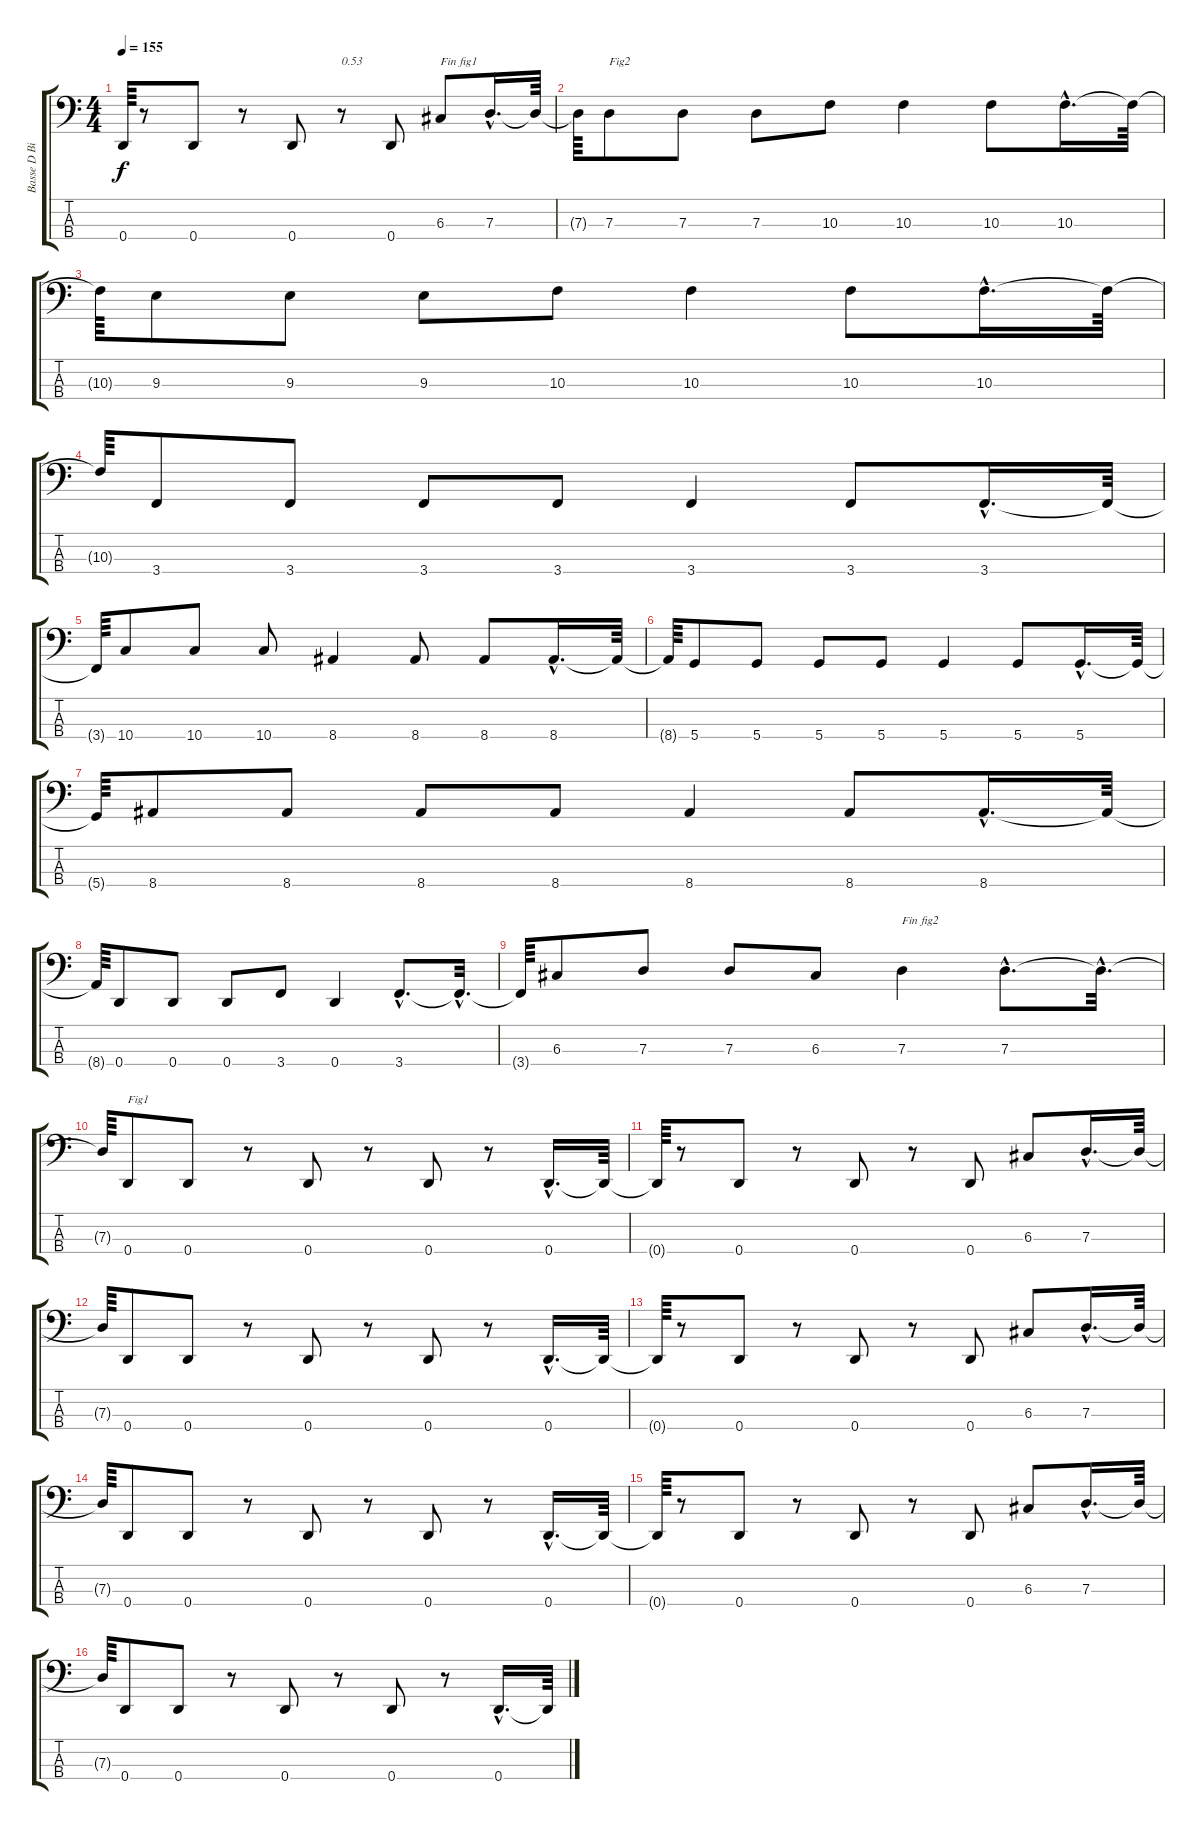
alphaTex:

\track ("Basse D Bis" "Basse D Bi") {instrument synthbass2}
\staff {score tabs}
\tuning (F2 C2 G1 D1) {hide}
\ts (4 4)
\tempo 155
\clef f4
\ks c
0.4{t}.64{dy f} r.8 0.4.8 r.8 0.4.8 r.8{txt "0.53"} 0.4.8 6.3.8{txt "Fin fig1"} 7.3{hac}.16{d} 7.3{t}.64 |
7.3{t}.64 7.3.8{txt "Fig2"} 7.3.8 7.3.8 10.3.8 10.3.4 10.3.8 10.3{hac}.16{d} 10.3{t}.64 |
10.3{t}.64 9.3.8 9.3.8 9.3.8 10.3.8 10.3.4 10.3.8 10.3{hac}.16{d} 10.3{t}.64 |
10.3{t}.64 3.4.8 3.4.8 3.4.8 3.4.8 3.4.4 3.4.8 3.4{hac}.16{d} 3.4{t}.64 |
3.4{t}.64 10.4.8 10.4.8 10.4.8 8.4.4 8.4.8 8.4.8 8.4{hac}.16{d} 8.4{t}.64 |
8.4{t}.64 5.4.8 5.4.8 5.4.8 5.4.8 5.4.4 5.4.8 5.4{hac}.16{d} 5.4{t}.64 |
5.4{t}.64 8.4.8 8.4.8 8.4.8 8.4.8 8.4.4 8.4.8 8.4{hac}.16{d} 8.4{t}.64 |
8.4{t}.64 0.4.8 0.4.8 0.4.8 3.4.8 0.4.4 3.4{hac}.8{d} 3.4{hac t}.32{d} |
3.4{t}.64 6.3.8 7.3.8 7.3.8 6.3.8 7.3.4{txt "Fin fig2"} 7.3{hac}.8{d} 7.3{hac t}.32{d} |
7.3{t}.64 0.4.8{txt "Fig1"} 0.4.8 r.8 0.4.8 r.8 0.4.8 r.8 0.4{hac}.16{d} 0.4{t}.64 |
0.4{t}.64 r.8 0.4.8 r.8 0.4.8 r.8 0.4.8 6.3.8 7.3{hac}.16{d} 7.3{t}.64 |
7.3{t}.64 0.4.8 0.4.8 r.8 0.4.8 r.8 0.4.8 r.8 0.4{hac}.16{d} 0.4{t}.64 |
0.4{t}.64 r.8 0.4.8 r.8 0.4.8 r.8 0.4.8 6.3.8 7.3{hac}.16{d} 7.3{t}.64 |
7.3{t}.64 0.4.8 0.4.8 r.8 0.4.8 r.8 0.4.8 r.8 0.4{hac}.16{d} 0.4{t}.64 |
0.4{t}.64 r.8 0.4.8 r.8 0.4.8 r.8 0.4.8 6.3.8 7.3{hac}.16{d} 7.3{t}.64 |
7.3{t}.64 0.4.8 0.4.8 r.8 0.4.8 r.8 0.4.8 r.8 0.4{hac}.16{d} 0.4{t}.64
